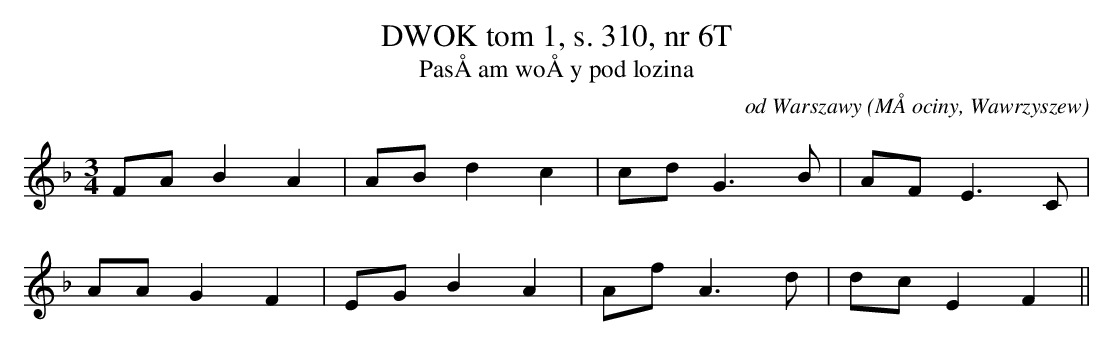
X:1
T: DWOK tom 1, s. 310, nr 6T
T: PasÅam woÅy pod lozina
O: od Warszawy (MÅociny, Wawrzyszew)
M: 3/4
L: 1/8
K: F
FAB2A2 | ABd2c2 | cdG3B | AFE3C |
AAG2F2 | EGB2A2 | AfA3d | dcE2F2||
